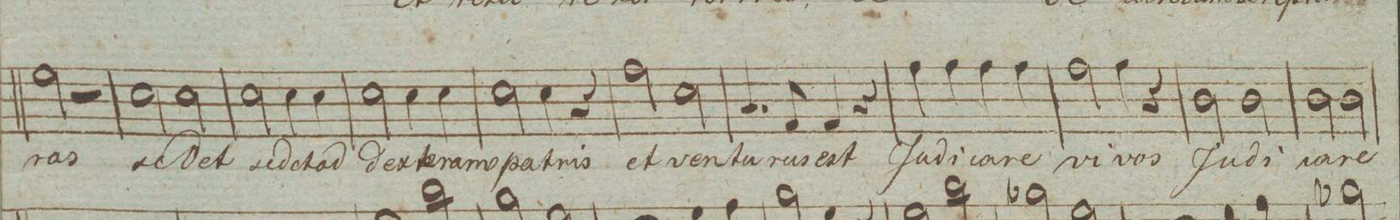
**kern	**text	**dynam
*I"Baſso.	*	*
*clefF4	*	*
*k[]	*	*
*met(c|)	*	*
*M4/4	*	*
2G\	-ras	.
2r	.	.
=134	=134	=134
2E\	se-	.
2E\	-det	.
=135	=135	=135
1ryy	.	.
=136	=136	=136
2E\	se-	.
4E\	-det	.
4E\	ad	.
=137	=137	=137
2E\	dex-	.
4E\	-te-	.
4E\	-ram	.
=138	=138	=138
2E\	pa-	.
4E\	-tris	.
4r	.	.
=139	=139	=139
2A\	et	.
2E\	ven-	.
=140	=140	=140
4.C/	-tu-	.
8AA/	-rus	.
4AA/	est	.
4r	.	.
=141	=141	=141
4A\	Ju-	.
4A\	-di-	.
4A\	-ca-	.
4A\	-re	.
=142	=142	=142
2A\	vi-	.
4A\	-vos	.
4r	.	.
=143	=143	=143
2D\	Ju-	.
2D\	-di-	.
=144	=144	=144
2D\	-ca-	.
2D\	-re	.
=145	=145	=145
*-	*-	*-
